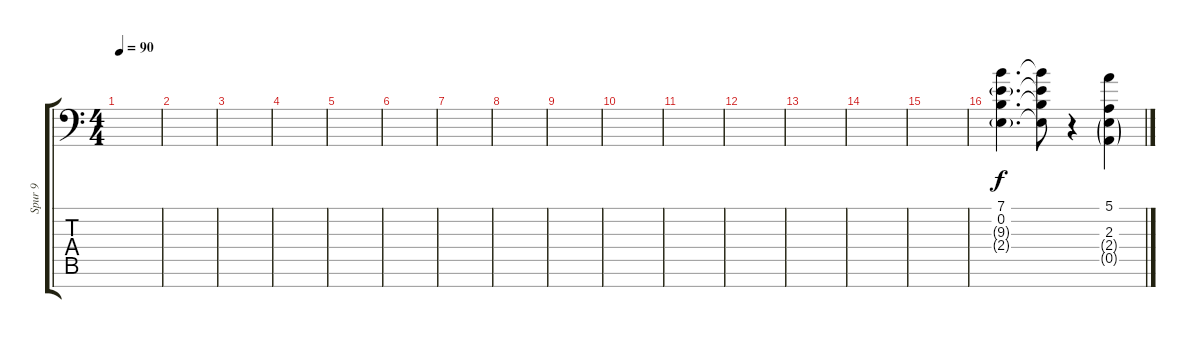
\track ("Spur 9" "Spur 9") {instrument choiraahs}
\staff {score tabs}
\tuning (E4 B3 G3 D3 A2 E2 C-1) {hide}
\ts (4 4)
\tempo 90
\clef f4
\ks c
|
|
|
|
|
|
|
|
|
|
|
|
|
|
|
(7.1 0.2 9.3{g} 2.4{g}).4{d} (7.1{t} 0.2{t} 9.3{t} 2.4{t}).8 r.4 (5.1 2.3 2.4{g} 0.5{g}).4
